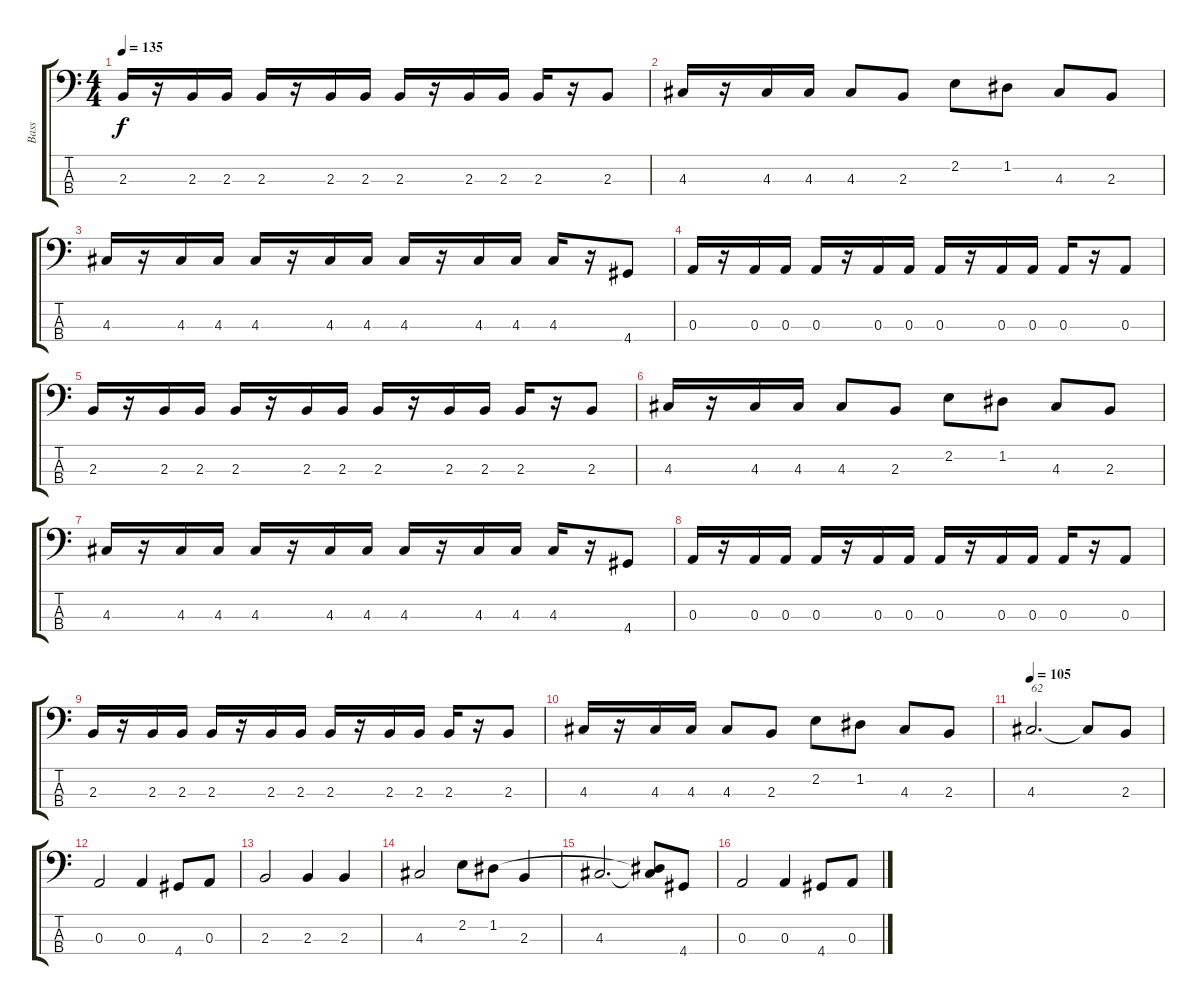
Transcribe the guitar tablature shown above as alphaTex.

\track ("Bass" "Bass") {instrument electricbassfinger}
\staff {score tabs}
\tuning (G2 D2 A1 E1) {hide}
\ts (4 4)
\tempo 135
\clef f4
\ks c
2.3.16{dy f} r.16 2.3.16 2.3.16 2.3.16 r.16 2.3.16 2.3.16 2.3.16 r.16 2.3.16 2.3.16 2.3.16 r.16 2.3.8 |
4.3.16 r.16 4.3.16 4.3.16 4.3.8 2.3.8 2.2.8 1.2.8 4.3.8 2.3.8 |
4.3.16 r.16 4.3.16 4.3.16 4.3.16 r.16 4.3.16 4.3.16 4.3.16 r.16 4.3.16 4.3.16 4.3.16 r.16 4.4.8 |
0.3.16 r.16 0.3.16 0.3.16 0.3.16 r.16 0.3.16 0.3.16 0.3.16 r.16 0.3.16 0.3.16 0.3.16 r.16 0.3.8 |
2.3.16 r.16 2.3.16 2.3.16 2.3.16 r.16 2.3.16 2.3.16 2.3.16 r.16 2.3.16 2.3.16 2.3.16 r.16 2.3.8 |
4.3.16 r.16 4.3.16 4.3.16 4.3.8 2.3.8 2.2.8 1.2.8 4.3.8 2.3.8 |
4.3.16 r.16 4.3.16 4.3.16 4.3.16 r.16 4.3.16 4.3.16 4.3.16 r.16 4.3.16 4.3.16 4.3.16 r.16 4.4.8 |
0.3.16 r.16 0.3.16 0.3.16 0.3.16 r.16 0.3.16 0.3.16 0.3.16 r.16 0.3.16 0.3.16 0.3.16 r.16 0.3.8 |
2.3.16 r.16 2.3.16 2.3.16 2.3.16 r.16 2.3.16 2.3.16 2.3.16 r.16 2.3.16 2.3.16 2.3.16 r.16 2.3.8 |
4.3.16 r.16 4.3.16 4.3.16 4.3.8 2.3.8 2.2.8 1.2.8 4.3.8 2.3.8 |
\tempo 105
4.3.2{d txt "62"} 4.3{t}.8 2.3.8 |
0.3.2 0.3.4 4.4.8 0.3.8 |
2.3.2 2.3.4 2.3.4 |
4.3.2 2.2.8 1.2.8 2.3.4 |
4.3.2{d} (1.2{t} 4.3{t}).8 4.4.8 |
0.3.2 0.3.4 4.4.8 0.3.8
